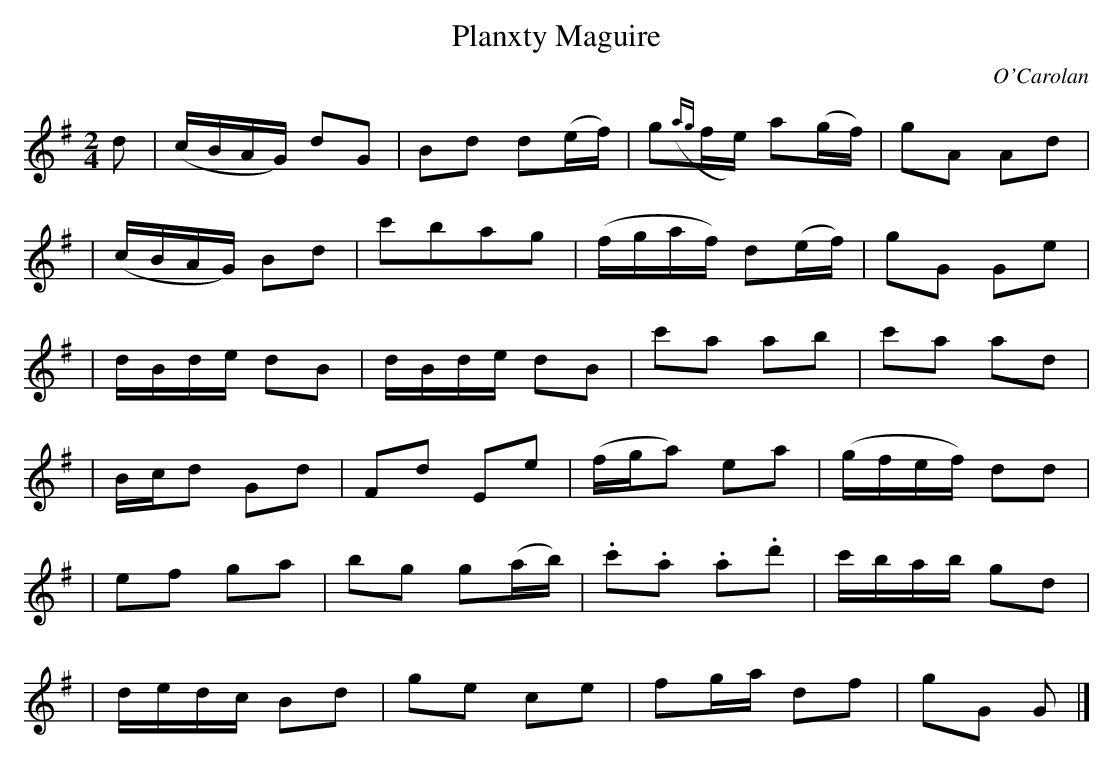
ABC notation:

X:1
T: Planxty Maguire
C: O'Carolan
M: 2/4
L: 1/8
K: G
d | (c/B/A/G/) dG | Bd d(e/f/) | g({ag}f/e/) a(g/f/) | gA Ad |
| (c/B/A/G/) Bd | c'bag | (f/g/a/f/) d(e/f/) | gG Ge |
| d/B/d/e/ dB | d/B/d/e/ dB | c'a ab | c'a ad |
| B/c/d Gd | ">"Fd ">"Ee | (f/g/a) ea | (g/f/e/f/) dd |
| ef ga | bg g(a/b/) | .c'.a .a.d' | c'/b/a/b/ gd |
| d/e/d/c/ Bd | ge ce | fg/a/ df | gG G |]
